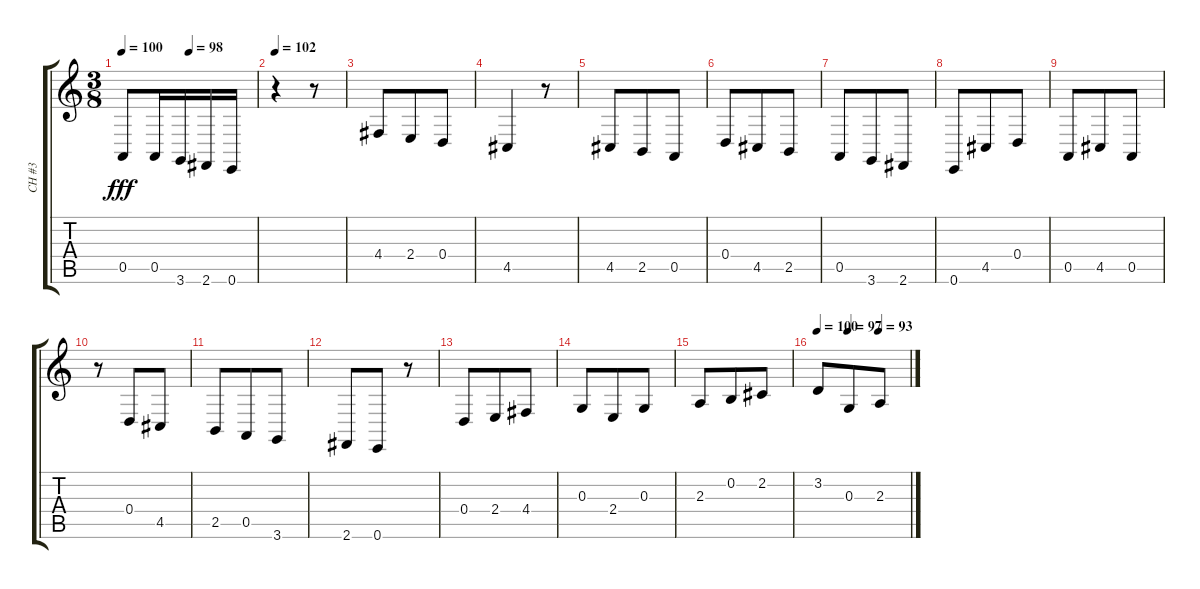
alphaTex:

\track ("CH #3" "CH #3") {instrument harpsichord}
\staff {score tabs}
\tuning (E4 B3 G3 D3 A2 E2) {hide}
\ts (3 8)
\tempo 100
\tempo (98 0.5)
\clef g2
\ks c
0.5.8{dy fff} 0.5.16 3.6.16 2.6.16 0.6.16 |
\tempo 102
r.4 r.8 |
4.4.8 2.4.8 0.4.8 |
4.5.4 r.8 |
4.5.8 2.5.8 0.5.8 |
0.4.8 4.5.8 2.5.8 |
0.5.8 3.6.8 2.6.8 |
0.6.8 4.5.8 0.4.8 |
0.5.8 4.5.8 0.5.8 |
r.8 0.4.8 4.5.8 |
2.5.8 0.5.8 3.6.8 |
2.6.8 0.6.8 r.8 |
0.4.8 2.4.8 4.4.8 |
0.3.8 2.4.8 0.3.8 |
2.3.8 0.2.8 2.2.8 |
\tempo 100
\tempo (97 0.3333333333333333)
\tempo (93 0.6666666666666666)
3.2.8 0.3.8 2.3.8
